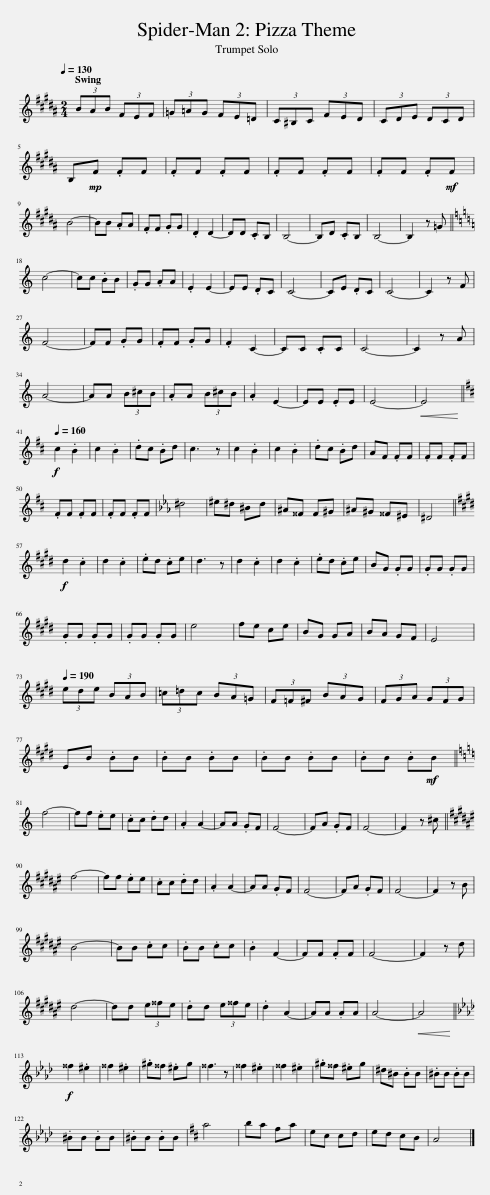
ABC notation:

X:1
L:1/8
Q:1/4=130
M:2/4
I:linebreak $
K:none
V:1 treble transpose=-2
V:1
[K:B] (3BAB (3FEF | (3=G=AG (3FE=D |[Q:1/4=132] (3C^B,C (3FED | (3CDE (3DCD |$[Q:1/4=135] B,!mp!F .FF | %5
 .FF .FF |[Q:1/4=137] .FF .FF | .FF .F!mf!F |$[Q:1/4=140] B4- | BB .AA | %10
 .FF .GG | .D2 D2- | DD .CB, |[Q:1/4=143] B,4- | B,D .CB, | %15
 B,4- | B,2 z =G ||$[K:C][Q:1/4=145] c4- | cc .BB | .GG .AA | %20
 .E2 E2- | EE .DC |[Q:1/4=148] C4- | CE .DC | C4- | %25
 C2 z F |$[Q:1/4=150] F4- | FF .GG | .FF .GG | .F2[Q:1/4=152] C2- | %30
 CC .CC | C4- | C2 z A |$[Q:1/4=155] A4- | AA (3B^cB | %35
 .AA (3B^cB | .A2 E2- |[Q:1/4=158] EE .EE | E4- |!<(! E4!<)! ||$ %40
[K:D][Q:1/4=160]!f! c2 .B2 | c2 .B2 | .dc .Bd |[Q:1/4=162] c3 z | c2 .B2 | %45
 c2 .B2 | .dc .Bd |[Q:1/4=165] AF .FF | .FF .FF |$[Q:1/4=168] .FF .FF | %50
 .FF .FF |[K:Eb][Q:1/4=170] ^d4 | ^e^d ^Bd | ^A^^F F^G |[Q:1/4=173] ^A^G ^^F^E | %55
 ^D4 ||$[K:E][Q:1/4=175]!f! d2 .c2 | d2 .c2 | .ed .ce | d3 z | %60
[Q:1/4=178] d2 .c2 | d2 .c2 | .ed .ce |[Q:1/4=180] BG .GG | .GG .GG |$ %65
[Q:1/4=183] .GG .GG | .GG .GG |[Q:1/4=185] e4 | fe ce | BG GA | %70
[Q:1/4=188] BA GF | E4 |$[Q:1/4=190] (3ede (3BAB | (3=c=dc (3BA=G |[Q:1/4=193] (3F=F^F (3BAG | %75
 (3FGA (3GFG |$[Q:1/4=195] EB .BB | .BB .BB |[Q:1/4=198] .BB .BB | .BB .B!mf!B ||$ %80
[K:C][Q:1/4=200] f4- | ff .ee | .cc .dd | .A2 A2- | AA[Q:1/4=203] .GF | %85
 F4- | FA .GF | F4- | F2 z ^c ||$[K:F#][Q:1/4=205] f4- | %90
 ff .ee | .cc .dd | .A2 A2- |[Q:1/4=208] AA .GF | F4- | %95
 FA .GF | F4- | F2 z B |$[Q:1/4=210] B4- | BB .cc | %100
 .BB .cc | .B2 F2- |[Q:1/4=213] FF .FF | F4- | F2 z d |$ %105
[Q:1/4=215] d4- | dd (3e^^fe | .dd (3e^^fe |[Q:1/4=218] .d2 A2- | AA .AA | %110
 A4- |!<(! A4!<)! ||$[K:Ab][Q:1/4=220]!f! ^^f2 .^e2 | ^^f2 .^e2 | .^g^^f .^eg | %115
 ^^f3 z | ^^f2 .^e2 |[Q:1/4=223] ^^f2 .^e2 | .^g^^f .^eg | ^d^B .BB | %120
 .^BB .BB |$[Q:1/4=225] .^BB .BB | .^BB .BB |[K:D][Q:1/4=230] a4 | ba fa | %125
 ec cd | ed cB | A4 |] %128
